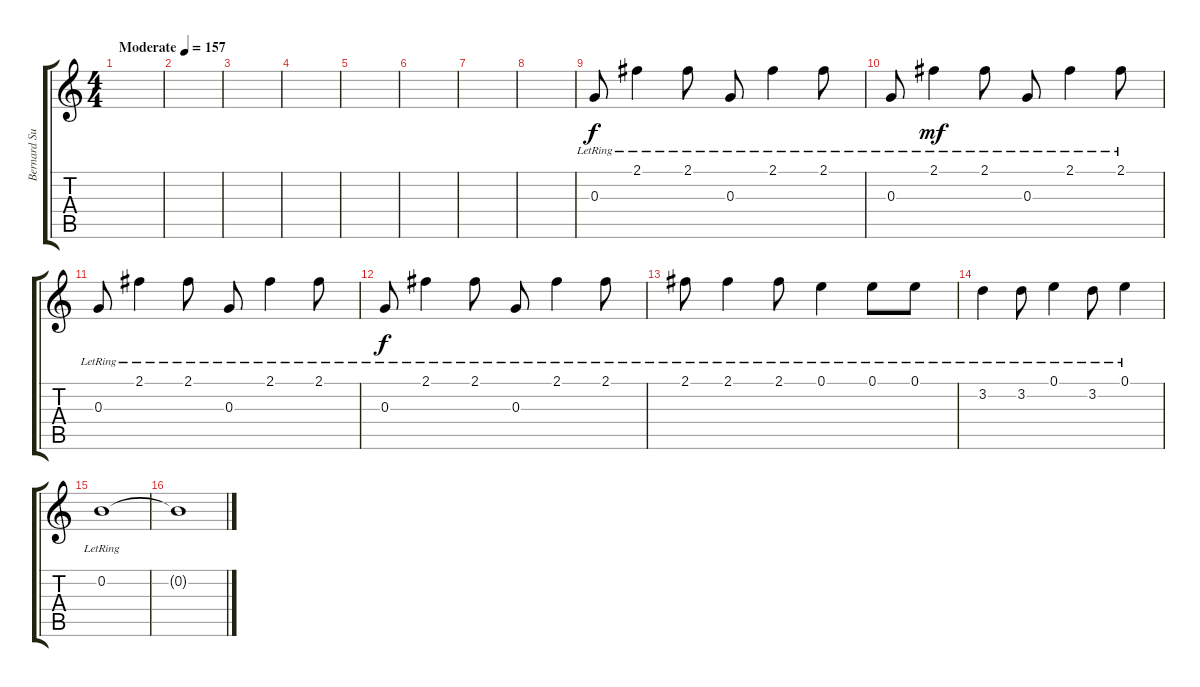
\track ("Bernard Sumner" "Bernard Su") {instrument overdrivenguitar}
\staff {score tabs}
\tuning (E4 B3 G3 D3 A2 E2) {hide}
\ts (4 4)
\tempo (157 "Moderate")
\clef g2
\ks c
|
|
|
|
|
|
|
|
0.3{lr}.8 2.1{lr}.4 2.1{lr}.8 0.3{lr}.8 2.1{lr}.4 2.1{lr}.8 |
0.3{lr}.8 2.1{lr}.4{dy mf} 2.1{lr}.8 0.3{lr}.8 2.1{lr}.4 2.1{lr}.8 |
0.3{lr}.8 2.1{lr}.4 2.1{lr}.8 0.3{lr}.8 2.1{lr}.4 2.1{lr}.8 |
0.3{lr}.8{dy f} 2.1{lr}.4 2.1{lr}.8 0.3{lr}.8 2.1{lr}.4 2.1{lr}.8 |
2.1{lr}.8 2.1{lr}.4 2.1{lr}.8 0.1{lr}.4 0.1{lr}.8 0.1{lr}.8 |
3.2{lr}.4 3.2{lr}.8 0.1{lr}.4 3.2{lr}.8 0.1{lr}.4 |
0.2{lr}.1 |
0.2{t}.1
